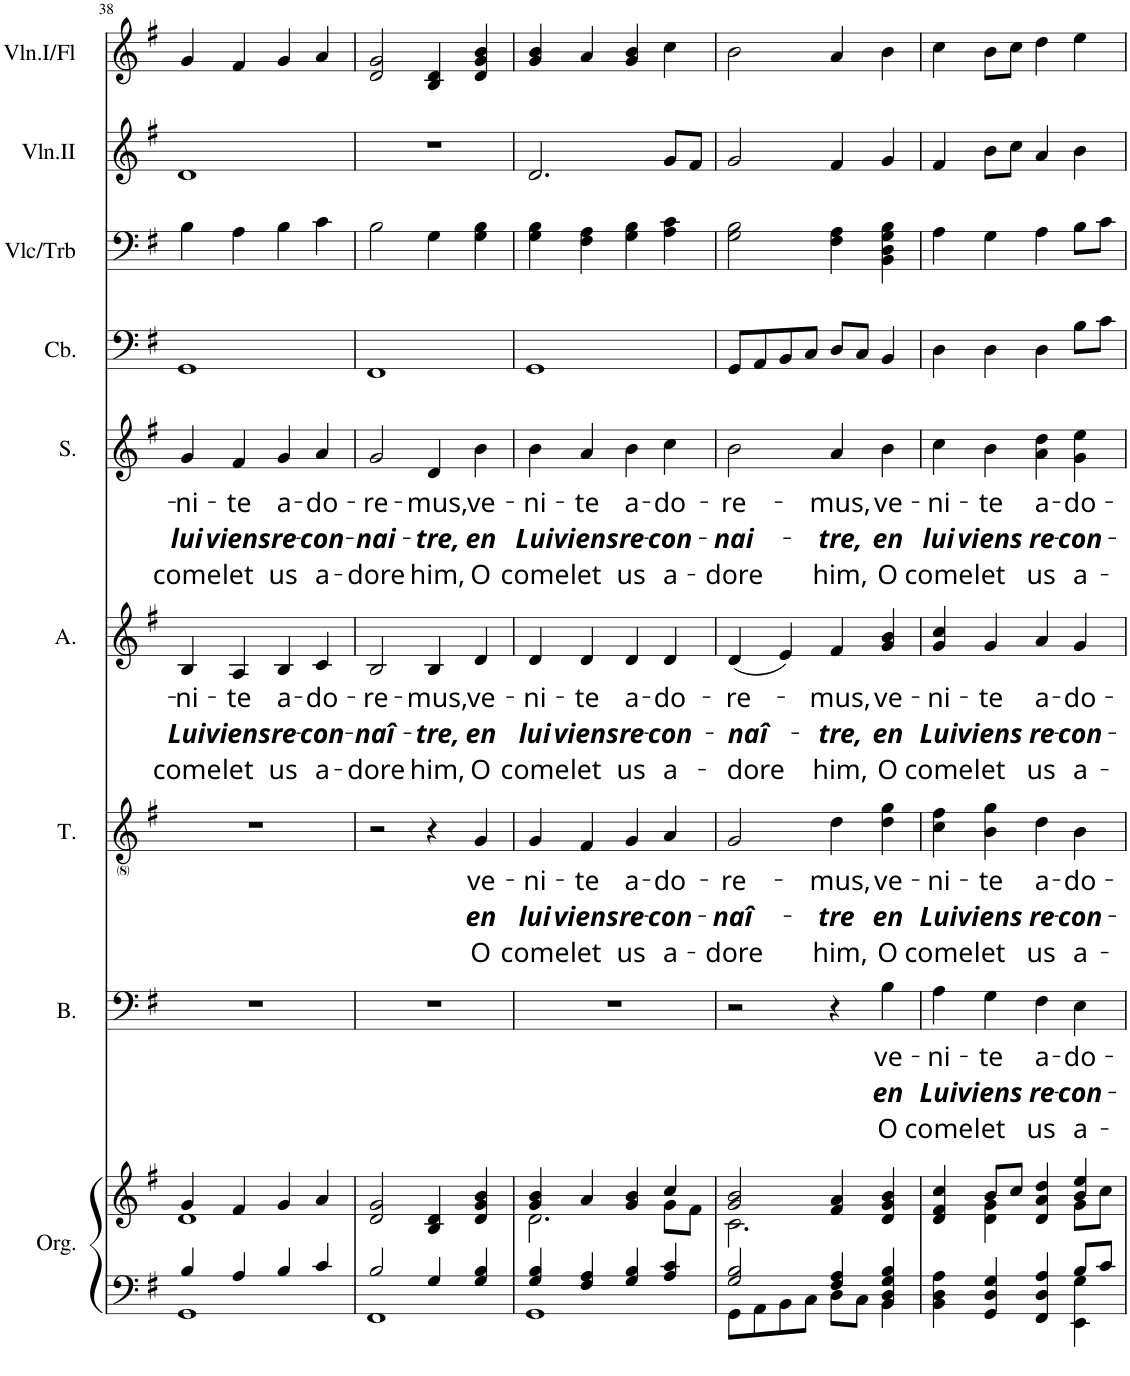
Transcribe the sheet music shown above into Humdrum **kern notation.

**kern	**kern	**kern	**text	**text	**text	**kern	**text	**text	**text	**kern	**text	**text	**text	**kern	**text	**text	**text	**kern	**kern	**kern	**kern
*part9	*part9	*part8	*part8	*part8	*part8	*part7	*part7	*part7	*part7	*part6	*part6	*part6	*part6	*part5	*part5	*part5	*part5	*part4	*part3	*part2	*part1
*staff10	*staff9	*staff8	*staff8	*staff8	*staff8	*staff7	*staff7	*staff7	*staff7	*staff6	*staff6	*staff6	*staff6	*staff5	*staff5	*staff5	*staff5	*staff4	*staff3	*staff2	*staff1
*I"Orgue	*	*I"Basse	*	*	*	*I"Ténor	*	*	*	*I"Alto	*	*	*	*I"Soprano	*	*	*	*I"Contrebasse	*I"Violoncelle/Trb	*I"Violon II	*I"Violon I/fl
*I'Org.	*	*I'B.	*	*	*	*I'T.	*	*	*	*I'A.	*	*	*	*I'S.	*	*	*	*I'Cb.	*I'Vlc/Trb	*I'Vln.II	*I'Vln.I/Fl
!!LO:PB:g=z
*clefF4	*clefG2	*clefF4	*	*	*	*clefG2	*	*	*	*clefG2	*	*	*	*clefG2	*	*	*	*clefF4	*clefF4	*clefG2	*clefG2
*	*	*	*	*	*	*	*	*	*	*	*	*	*	*	*	*	*	*Trd7c12	*	*	*
*k[f#]	*k[f#]	*k[f#]	*	*	*	*k[f#]	*	*	*	*k[f#]	*	*	*	*k[f#]	*	*	*	*k[f#]	*k[f#]	*k[f#]	*k[f#]
*M4/4	*M4/4	*M4/4	*	*	*	*M4/4	*	*	*	*M4/4	*	*	*	*M4/4	*	*	*	*M4/4	*M4/4	*M4/4	*M4/4
=38	=38	=38	=38	=38	=38	=38	=38	=38	=38	=38	=38	=38	=38	=38	=38	=38	=38	=38	=38	=38	=38
*^	*^	*	*	*	*	*	*	*	*	*	*	*	*	*	*	*	*	*	*	*	*
!	!	!	!	!	!	!	!	!	!	!	!	!	!LO:LY:b	!LO:LY:b	!LO:LY:b	!	!LO:LY:b	!LO:LY:b	!LO:LY:b	!	!	!	!
4B/	1GG	4g/	1d	1r	.	.	.	1r	.	.	.	4B/	-ni-	Lui	come	4g/	-ni-	lui	come	1GG	4B\	1d	4g/
!	!	!	!	!	!	!	!	!	!	!	!	!	!LO:LY:b	!LO:LY:b	!LO:LY:b	!	!LO:LY:b	!LO:LY:b	!LO:LY:b	!	!	!	!
4A/	.	4f#/	.	.	.	.	.	.	.	.	.	4A/	-te	viens	let	4f#/	-te	viens	let	.	4A\	.	4f#/
!	!	!	!	!	!	!	!	!	!	!	!	!	!LO:LY:b	!LO:LY:b	!LO:LY:b	!	!LO:LY:b	!LO:LY:b	!LO:LY:b	!	!	!	!
4B/	.	4g/	.	.	.	.	.	.	.	.	.	4B/	a-	re-	us	4g/	a-	re-	us	.	4B\	.	4g/
!	!	!	!	!	!	!	!	!	!	!	!	!	!LO:LY:b	!LO:LY:b	!LO:LY:b	!	!LO:LY:b	!LO:LY:b	!LO:LY:b	!	!	!	!
4c/	.	4a/	.	.	.	.	.	.	.	.	.	4c/	-do-	-con-	a-	4a/	-do-	-con-	a-	.	4c\	.	4a/
*	*	*v	*v	*	*	*	*	*	*	*	*	*	*	*	*	*	*	*	*	*	*	*	*
=39	=39	=39	=39	=39	=39	=39	=39	=39	=39	=39	=39	=39	=39	=39	=39	=39	=39	=39	=39	=39	=39	=39
!	!	!	!	!	!	!	!	!	!	!	!	!LO:LY:b	!LO:LY:b	!LO:LY:b	!	!LO:LY:b	!LO:LY:b	!LO:LY:b	!	!	!	!
2B/	1FF#	2d/ 2g/	1r	.	.	.	2r	.	.	.	2B/	-re-	-naî-	-dore	2g/	-re-	-nai-	-dore	1FF#	2B\	1r	2d/ 2g/
!	!	!	!	!	!	!	!	!	!	!	!	!LO:LY:b	!LO:LY:b	!LO:LY:b	!	!LO:LY:b	!LO:LY:b	!LO:LY:b	!	!	!	!
4G/	.	4B/ 4d/	.	.	.	.	4r	.	.	.	4B/	-mus,	-tre,	him,	4d/	-mus,	-tre,	him,	.	4G\	.	4B/ 4d/
!	!	!	!	!	!	!	!	!LO:LY:b	!LO:LY:b	!LO:LY:b	!	!LO:LY:b	!LO:LY:b	!LO:LY:b	!	!LO:LY:b	!LO:LY:b	!LO:LY:b	!	!	!	!
4G/ 4B/	.	4d/ 4g/ 4b/	.	.	.	.	4g/	ve-	en	O	4d/	ve-	en	O	4b\	ve-	en	O	.	4G\ 4B\	.	4d/ 4g/ 4b/
=40	=40	=40	=40	=40	=40	=40	=40	=40	=40	=40	=40	=40	=40	=40	=40	=40	=40	=40	=40	=40	=40	=40
*	*	*^	*	*	*	*	*	*	*	*	*	*	*	*	*	*	*	*	*	*	*	*
!	!	!	!	!	!	!	!	!	!LO:LY:b	!LO:LY:b	!LO:LY:b	!	!LO:LY:b	!LO:LY:b	!LO:LY:b	!	!LO:LY:b	!LO:LY:b	!LO:LY:b	!	!	!	!
4G/ 4B/	1GG	4g/ 4b/	2.d\	1r	.	.	.	4g/	-ni-	lui	come	4d/	-ni-	lui	come	4b\	-ni-	Lui	come	1GG	4G\ 4B\	2.d/	4g/ 4b/
!	!	!	!	!	!	!	!	!	!LO:LY:b	!LO:LY:b	!LO:LY:b	!	!LO:LY:b	!LO:LY:b	!LO:LY:b	!	!LO:LY:b	!LO:LY:b	!LO:LY:b	!	!	!	!
4F#/ 4A/	.	4a/	.	.	.	.	.	4f#/	-te	viens	let	4d/	-te	viens	let	4a/	-te	viens	let	.	4F#\ 4A\	.	4a/
!	!	!	!	!	!	!	!	!	!LO:LY:b	!LO:LY:b	!LO:LY:b	!	!LO:LY:b	!LO:LY:b	!LO:LY:b	!	!LO:LY:b	!LO:LY:b	!LO:LY:b	!	!	!	!
4G/ 4B/	.	4g/ 4b/	.	.	.	.	.	4g/	a-	re-	us	4d/	a-	re-	us	4b\	a-	re-	us	.	4G\ 4B\	.	4g/ 4b/
!	!	!	!	!	!	!	!	!	!LO:LY:b	!LO:LY:b	!LO:LY:b	!	!LO:LY:b	!LO:LY:b	!LO:LY:b	!	!LO:LY:b	!LO:LY:b	!LO:LY:b	!	!	!	!
4A/ 4c/	.	4cc/	8g\L	.	.	.	.	4a/	-do-	-con-	a-	4d/	-do-	-con-	a-	4cc\	-do-	-con-	a-	.	4A\ 4c\	8g/L	4cc\
.	.	.	8f#\J	.	.	.	.	.	.	.	.	.	.	.	.	.	.	.	.	.	.	8f#/J	.
=41	=41	=41	=41	=41	=41	=41	=41	=41	=41	=41	=41	=41	=41	=41	=41	=41	=41	=41	=41	=41	=41	=41	=41
!	!	!	!	!	!	!	!	!	!LO:LY:b	!LO:LY:b	!LO:LY:b	!	!LO:LY:b	!LO:LY:b	!LO:LY:b	!	!LO:LY:b	!LO:LY:b	!LO:LY:b	!	!	!	!
2G/ 2B/	8GG\L	2g/ 2b/	2.c\	2r	.	.	.	2g/	-re-	-naî-	-dore	(4d/	-re-	-naî-	-dore	2b\	-re-	-nai-	-dore	8GG/L	2G\ 2B\	2g/	2b\
.	8AA\	.	.	.	.	.	.	.	.	.	.	.	.	.	.	.	.	.	.	8AA/	.	.	.
.	8BB\	.	.	.	.	.	.	.	.	.	.	4e/)	.	.	.	.	.	.	.	8BB/	.	.	.
.	8C\J	.	.	.	.	.	.	.	.	.	.	.	.	.	.	.	.	.	.	8C/J	.	.	.
!	!	!	!	!	!	!	!	!	!LO:LY:b	!LO:LY:b	!LO:LY:b	!	!LO:LY:b	!LO:LY:b	!LO:LY:b	!	!LO:LY:b	!LO:LY:b	!LO:LY:b	!	!	!	!
4F#/ 4A/	8D\L	4f#/ 4a/	.	4r	.	.	.	4dd\	-mus,	-tre	him,	4f#/	-mus,	-tre,	him,	4a/	-mus,	-tre,	him,	8D/L	4F#\ 4A\	4f#/	4a/
.	8C\J	.	.	.	.	.	.	.	.	.	.	.	.	.	.	.	.	.	.	8C/J	.	.	.
!	!	!	!	!	!LO:LY:b	!LO:LY:b	!LO:LY:b	!	!LO:LY:b	!LO:LY:b	!LO:LY:b	!	!LO:LY:b	!LO:LY:b	!LO:LY:b	!	!LO:LY:b	!LO:LY:b	!LO:LY:b	!	!	!	!
4BB/ 4D/ 4G/ 4B/	4BB\	4d/ 4g/ 4b/	4ryy	4B\	ve-	en	O	4dd\ 4gg\	ve-	en	O	4g/ 4b/	ve-	en	O	4b\	ve-	en	O	4BB/	4BB\ 4D\ 4G\ 4B\	4g/	4b\
=42	=42	=42	=42	=42	=42	=42	=42	=42	=42	=42	=42	=42	=42	=42	=42	=42	=42	=42	=42	=42	=42	=42	=42
!	!	!	!	!	!LO:LY:b	!LO:LY:b	!LO:LY:b	!	!LO:LY:b	!LO:LY:b	!LO:LY:b	!	!LO:LY:b	!LO:LY:b	!LO:LY:b	!	!LO:LY:b	!LO:LY:b	!LO:LY:b	!	!	!	!
4BB\ 4D\ 4A\	2.ryy	4d/ 4f#/ 4cc/	4ryy	4A\	-ni-	Lui	come	4cc\ 4ff#\	-ni-	Lui	come	4g/ 4cc/	-ni-	Lui	come	4cc\	-ni-	lui	come	4D\	4A\	4f#/	4cc\
!	!	!	!	!	!LO:LY:b	!LO:LY:b	!LO:LY:b	!	!LO:LY:b	!LO:LY:b	!LO:LY:b	!	!LO:LY:b	!LO:LY:b	!LO:LY:b	!	!LO:LY:b	!LO:LY:b	!LO:LY:b	!	!	!	!
4GG/ 4D/ 4G/	.	8b/L	4d\ 4g\	4G\	-te	viens	let	4b\ 4gg\	-te	viens	let	4g/	-te	viens	let	4b\	-te	viens	let	4D\	4G\	8b\L	8b\L
.	.	8cc/J	.	.	.	.	.	.	.	.	.	.	.	.	.	.	.	.	.	.	.	8cc\J	8cc\J
!	!	!	!	!	!LO:LY:b	!LO:LY:b	!LO:LY:b	!	!LO:LY:b	!LO:LY:b	!LO:LY:b	!	!LO:LY:b	!LO:LY:b	!LO:LY:b	!	!LO:LY:b	!LO:LY:b	!LO:LY:b	!	!	!	!
4FF#/ 4D/ 4A/	.	4d/ 4a/ 4dd/	4ryy	4F#\	a-	re-	us	4dd\	a-	re-	us	4a/	a-	re-	us	4a\ 4dd\	a-	re-	us	4D\	4A\	4a/	4dd\
!	!	!	!	!	!LO:LY:b	!LO:LY:b	!LO:LY:b	!	!LO:LY:b	!LO:LY:b	!LO:LY:b	!	!LO:LY:b	!LO:LY:b	!LO:LY:b	!	!LO:LY:b	!LO:LY:b	!LO:LY:b	!	!	!	!
8B/L	4EE\ 4G\	4b/ 4ee/	8g\L	4E\	-do-	-con-	a-	4b\	-do-	-con-	a-	4g/	-do-	-con-	a-	4g\ 4ee\	-do-	-con-	a-	8B\L	8B\L	4b\	4ee\
8c/J	.	.	8cc\J	.	.	.	.	.	.	.	.	.	.	.	.	.	.	.	.	8c\J	8c\J	.	.
*v	*v	*	*	*	*	*	*	*	*	*	*	*	*	*	*	*	*	*	*	*	*	*	*
*	*v	*v	*	*	*	*	*	*	*	*	*	*	*	*	*	*	*	*	*	*	*	*
=	=	=	=	=	=	=	=	=	=	=	=	=	=	=	=	=	=	=	=	=	=
*-	*-	*-	*-	*-	*-	*-	*-	*-	*-	*-	*-	*-	*-	*-	*-	*-	*-	*-	*-	*-	*-
